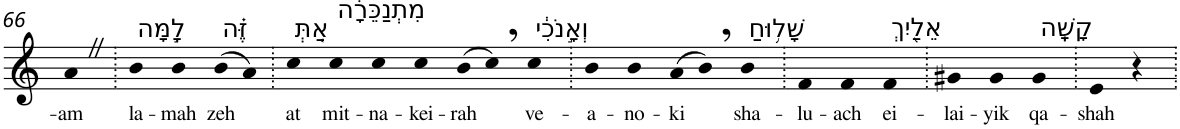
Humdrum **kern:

**kern	**text
*part1	*part1
*staff1	*staff1
*I"Piano	*
*I'Pno	*
!!LO:PB:g=z
*clefG2	*
*k[]	*
=66	=66
!	!LO:LY:b
4aZ	-am
=67.	=67.
!LO:TX:a:t=לָ֣מָּה	!
!	!LO:LY:b
4b	la-
!	!LO:LY:b
4b	-mah
!LO:TX:a:t=זֶּ֗ה	!
!	!LO:LY:b
(>8b	zeh
8a)	.
=68.	=68.
!LO:TX:a:t=אַ֚תְּ	!
!	!LO:LY:b
4cc	at
!LO:TX:a:t=מִתְנַכֵּרָ֔ה	!
!	!LO:LY:b
4cc	mit-
!	!LO:LY:b
4cc	-na-
!	!LO:LY:b
4cc	-kei-
!	!LO:LY:b
(>8b	-rah
8cc,)	.
!LO:TX:a:t=וְאָ֣נֹכִ֔י	!
!	!LO:LY:b
4cc	ve-
=69.	=69.
!	!LO:LY:b
4b	-a-
!	!LO:LY:b
4b	-no-
!	!LO:LY:b
(>8a	-ki
8b,)	.
!LO:TX:a:t=שָׁל֥וּחַ	!
!	!LO:LY:b
4b	sha-
=70.	=70.
!	!LO:LY:b
4f	-lu-
!	!LO:LY:b
4f	-ach
!LO:TX:a:t=אֵלַ֖יִךְ	!
!	!LO:LY:b
4f	ei-
=71.	=71.
!	!LO:LY:b
4g#X	-lai-
!	!LO:LY:b
4g#	-yik
!LO:TX:a:t=קָשָֽׁה	!
!	!LO:LY:b
4g#	qa-
=72.	=72.
!	!LO:LY:b
4e	-shah
4r	.
=.	=.
*-	*-
